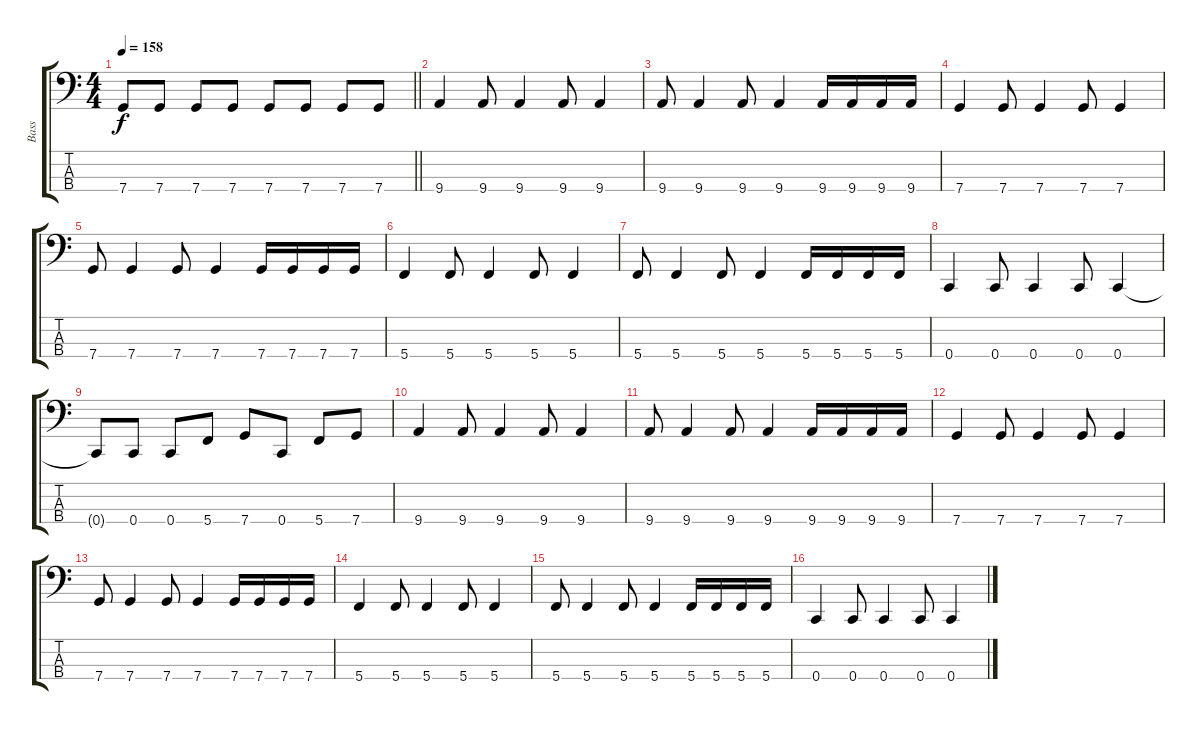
\track ("Bass" "Bass") {instrument electricbasspick}
\staff {score tabs}
\tuning (F2 C2 G1 C1) {hide}
\ts (4 4)
\tempo 158
\clef f4
\barLineRight lightlight
\ks c
7.4{t}.8{dy f} 7.4.8 7.4.8 7.4.8 7.4.8 7.4.8 7.4.8 7.4.8 |
\section ("" " ")
9.4.4 9.4.8 9.4.4 9.4.8 9.4.4 |
9.4.8 9.4.4 9.4.8 9.4.4 9.4.16 9.4.16 9.4.16 9.4.16 |
7.4.4 7.4.8 7.4.4 7.4.8 7.4.4 |
7.4.8 7.4.4 7.4.8 7.4.4 7.4.16 7.4.16 7.4.16 7.4.16 |
5.4.4 5.4.8 5.4.4 5.4.8 5.4.4 |
5.4.8 5.4.4 5.4.8 5.4.4 5.4.16 5.4.16 5.4.16 5.4.16 |
0.4.4 0.4.8 0.4.4 0.4.8 0.4.4 |
0.4{t}.8 0.4.8 0.4.8 5.4.8 7.4.8 0.4.8 5.4.8 7.4.8 |
9.4.4 9.4.8 9.4.4 9.4.8 9.4.4 |
9.4.8 9.4.4 9.4.8 9.4.4 9.4.16 9.4.16 9.4.16 9.4.16 |
7.4.4 7.4.8 7.4.4 7.4.8 7.4.4 |
7.4.8 7.4.4 7.4.8 7.4.4 7.4.16 7.4.16 7.4.16 7.4.16 |
5.4.4 5.4.8 5.4.4 5.4.8 5.4.4 |
5.4.8 5.4.4 5.4.8 5.4.4 5.4.16 5.4.16 5.4.16 5.4.16 |
0.4.4 0.4.8 0.4.4 0.4.8 0.4.4
